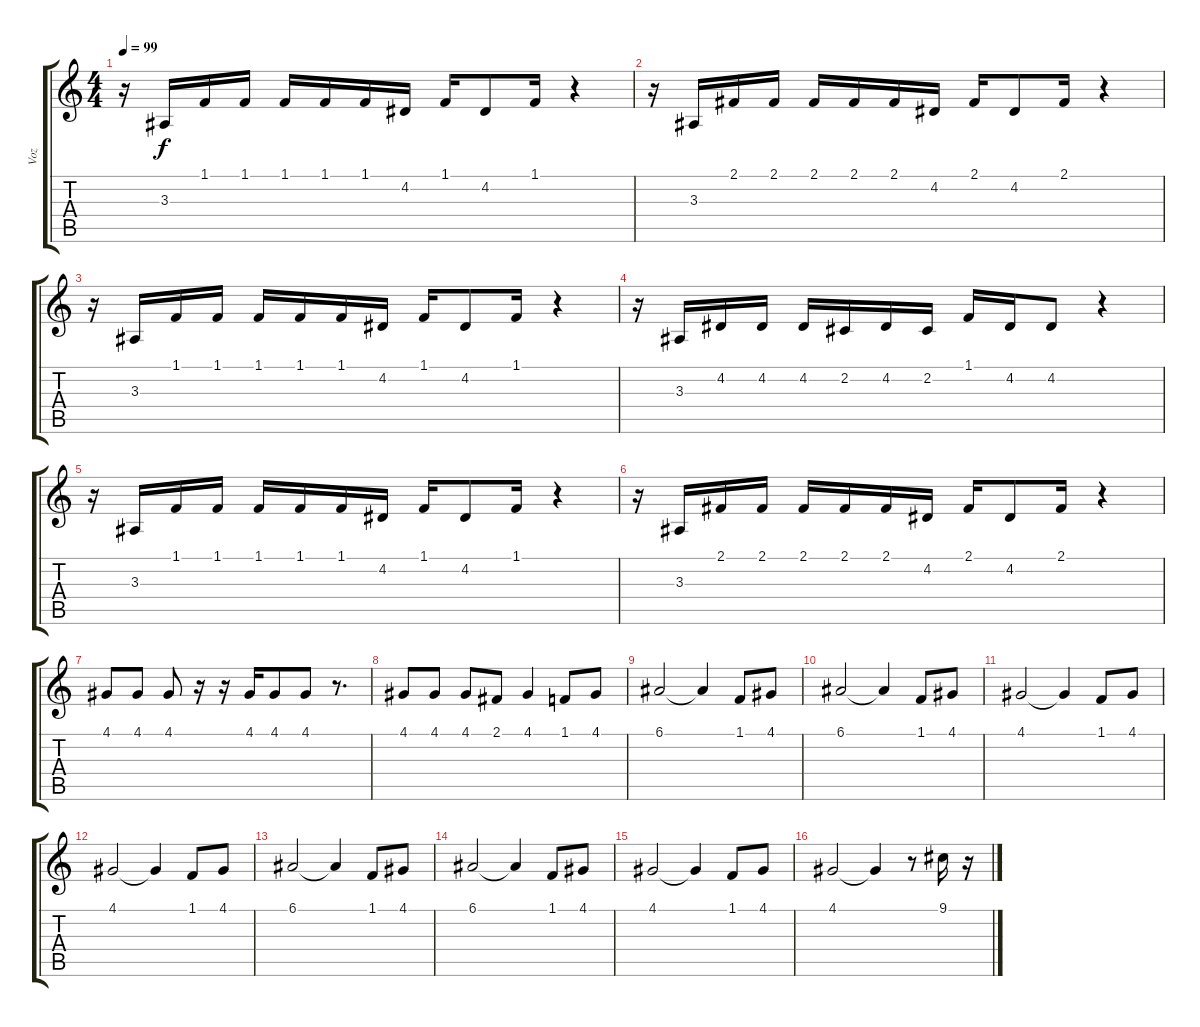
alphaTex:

\track ("Voz" "Voz") {instrument oboe}
\staff {score tabs}
\tuning (E4 B3 G3 D3 A2 E2) {hide}
\ts (4 4)
\tempo 99
\clef g2
\ks c
r.16{dy f} 3.3.16 1.1.16 1.1.16 1.1.16 1.1.16 1.1.16 4.2.16 1.1.16 4.2.8 1.1.16 r.4 |
r.16 3.3.16 2.1.16 2.1.16 2.1.16 2.1.16 2.1.16 4.2.16 2.1.16 4.2.8 2.1.16 r.4 |
r.16 3.3.16 1.1.16 1.1.16 1.1.16 1.1.16 1.1.16 4.2.16 1.1.16 4.2.8 1.1.16 r.4 |
r.16 3.3.16 4.2.16 4.2.16 4.2.16 2.2.16 4.2.16 2.2.16 1.1.16 4.2.16 4.2.8 r.4 |
r.16 3.3.16 1.1.16 1.1.16 1.1.16 1.1.16 1.1.16 4.2.16 1.1.16 4.2.8 1.1.16 r.4 |
r.16 3.3.16 2.1.16 2.1.16 2.1.16 2.1.16 2.1.16 4.2.16 2.1.16 4.2.8 2.1.16 r.4 |
4.1.8 4.1.8 4.1.8 r.16 r.16 4.1.16 4.1.8 4.1.8 r.8{d} |
4.1.8 4.1.8 4.1.8 2.1.8 4.1.4 1.1.8 4.1.8 |
6.1.2 6.1{t}.4 1.1.8 4.1.8 |
6.1.2 6.1{t}.4 1.1.8 4.1.8 |
4.1.2 4.1{t}.4 1.1.8 4.1.8 |
4.1.2 4.1{t}.4 1.1.8 4.1.8 |
6.1.2 6.1{t}.4 1.1.8 4.1.8 |
6.1.2 6.1{t}.4 1.1.8 4.1.8 |
4.1.2 4.1{t}.4 1.1.8 4.1.8 |
4.1.2 4.1{t}.4 r.8 9.1.16 r.16
